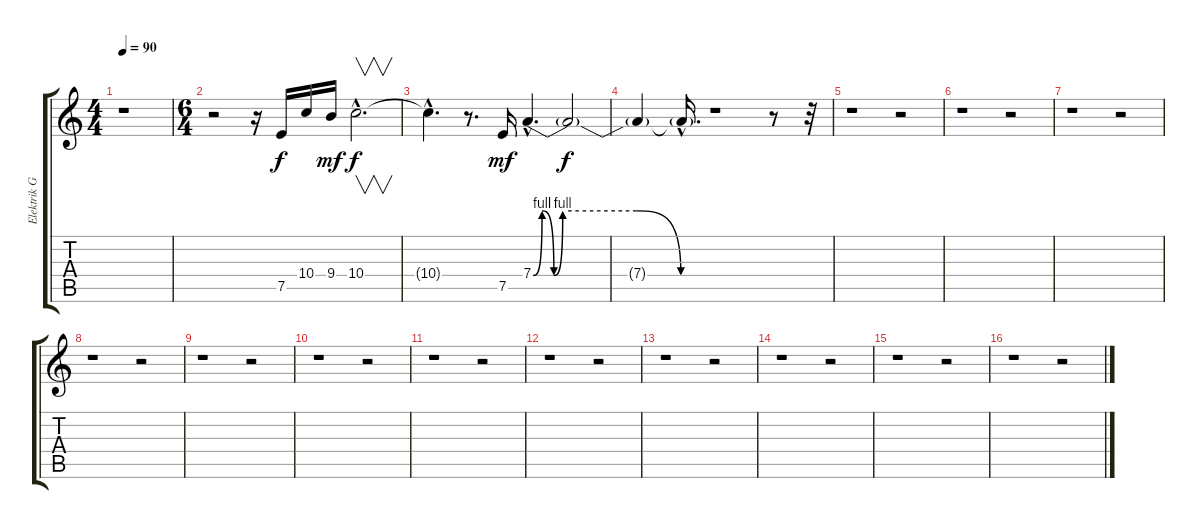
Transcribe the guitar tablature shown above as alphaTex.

\track ("Elektrik Gitar" "Elektrik G") {instrument overdrivenguitar}
\staff {score tabs}
\tuning (E4 B3 G3 D3 A2 E2) {hide}
\ts (4 4)
\tempo 90
\clef g2
\ks c
r.1{dy f instrument overdrivenguitar} |
\ts (6 4)
r.2 r.16 7.5.16 10.4.16 9.4.16{dy mf} 10.4{hac}.2{v d dy f} |
10.4{hac t}.4{d} r.8{d} 7.5.16{dy mf} 7.4{be (custom 0 0 3 4 7 0 10 4 35 4 50 0 60 0) hac}.4{d} 7.4{t}.2{dy f} |
7.4{t}.4 7.4{hac t}.16{d} r.1 r.8 r.32 |
r.1 r.2 |
r.1 r.2 |
r.1 r.2 |
r.1 r.2 |
r.1 r.2 |
r.1 r.2 |
r.1 r.2 |
r.1 r.2 |
r.1 r.2 |
r.1 r.2 |
r.1 r.2 |
r.1 r.2
